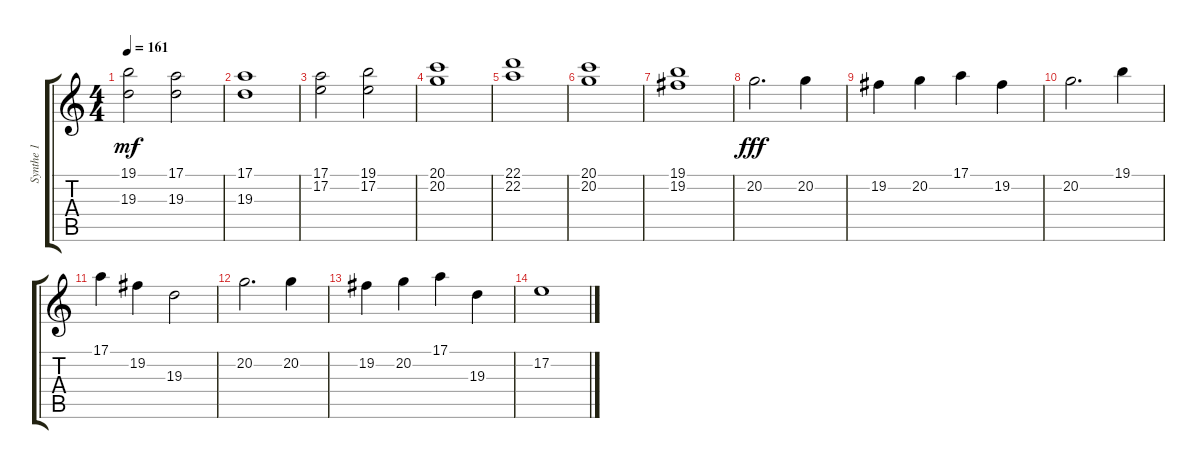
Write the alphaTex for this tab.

\track ("Synthe 1" "Synthe 1") {instrument fx5brightness}
\staff {score tabs}
\tuning (E4 B3 G3 D3 A2 E2) {hide}
\ts (4 4)
\tempo 161
\clef g2
\ks c
(19.1 19.3).2{dy mf} (17.1 19.3).2 |
(17.1 19.3).1 |
(17.1 17.2).2 (19.1 17.2).2 |
(20.1 20.2).1 |
(22.1 22.2).1 |
(20.1 20.2).1 |
(19.1 19.2).1 |
20.2.2{d dy fff} 20.2.4 |
19.2.4 20.2.4 17.1.4 19.2.4 |
20.2.2{d} 19.1.4 |
17.1.4 19.2.4 19.3.2 |
20.2.2{d} 20.2.4 |
19.2.4 20.2.4 17.1.4 19.3.4 |
17.2.1
